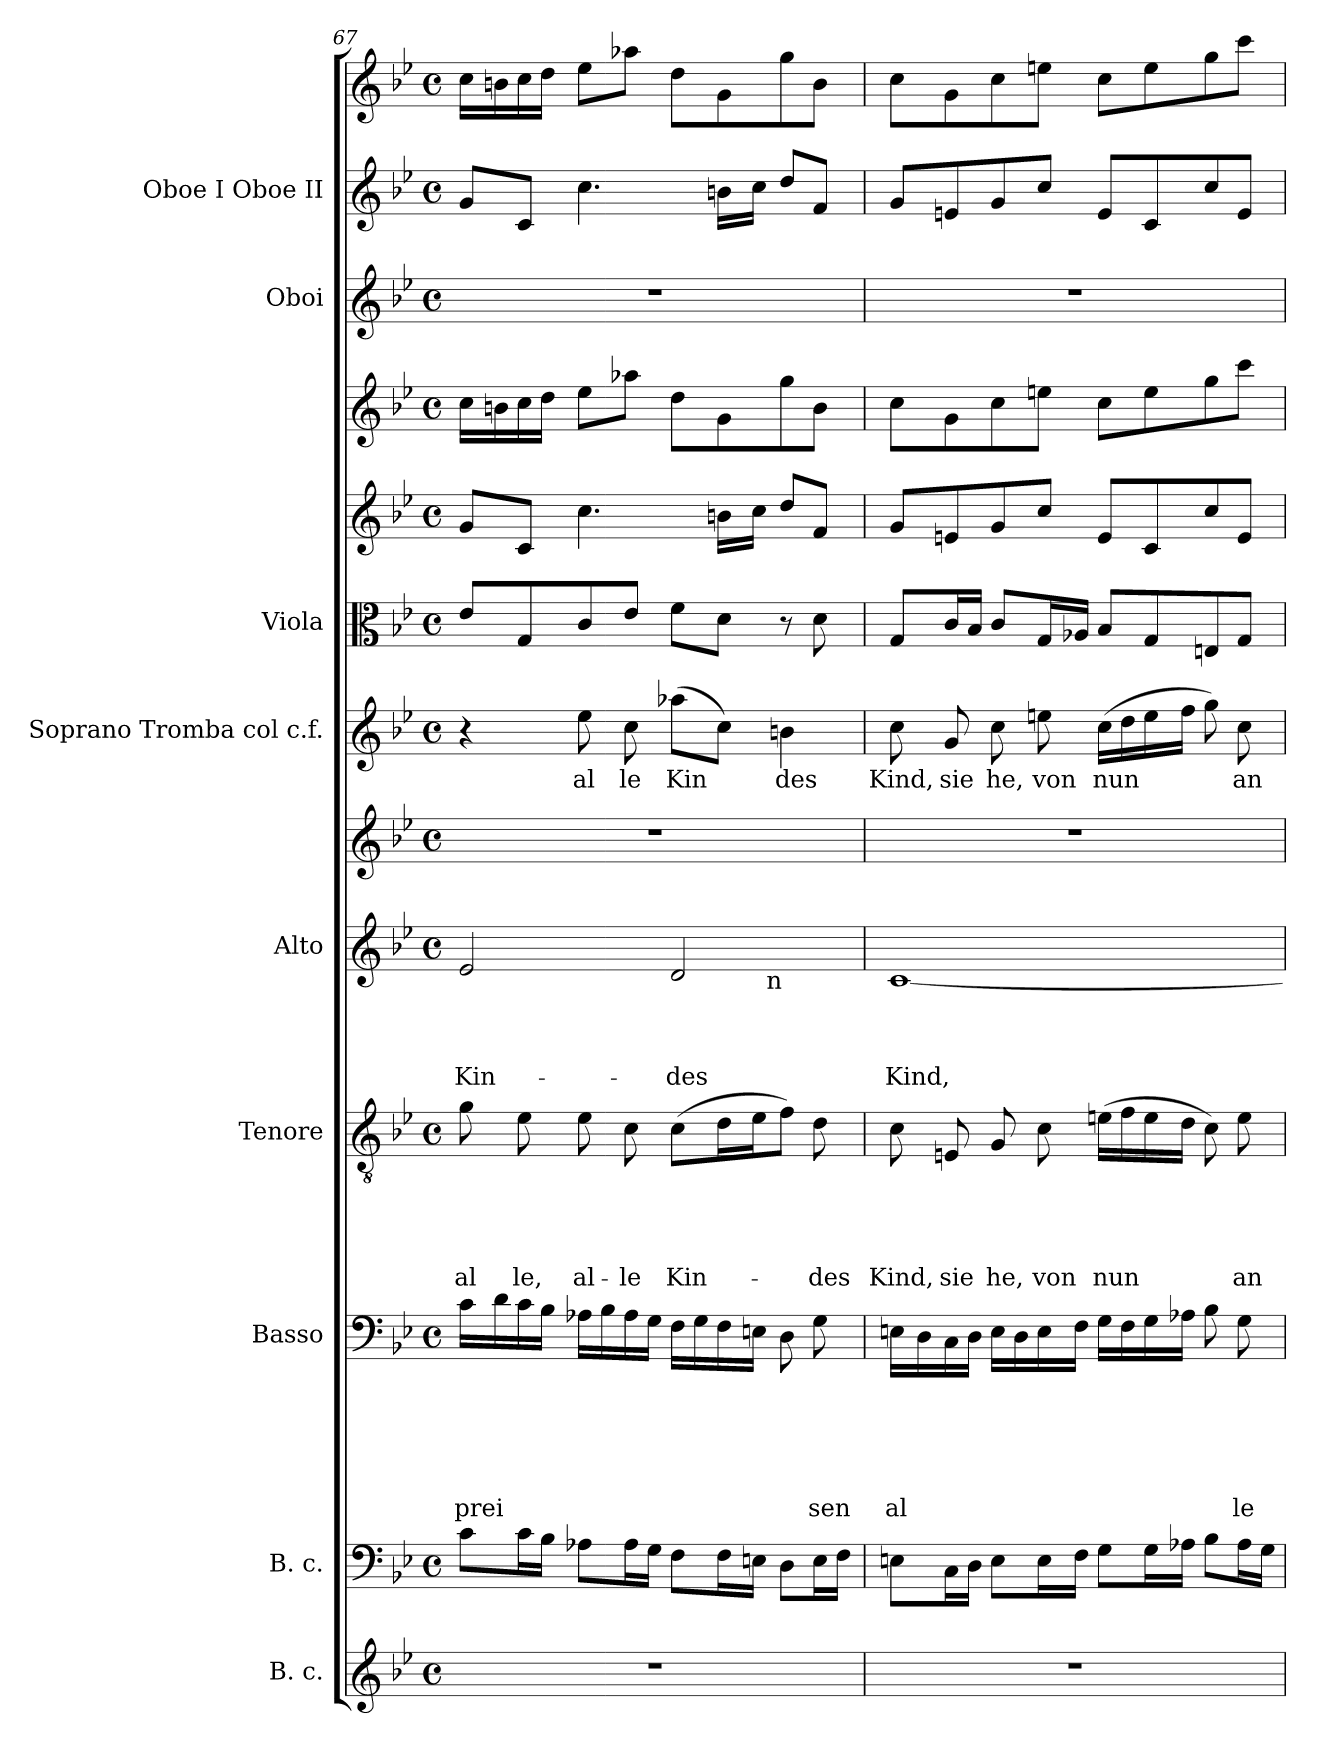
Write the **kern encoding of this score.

**kern	**kern	**kern	**text	**text	**text	**text	**text	**text	**kern	**text	**text	**text	**text	**text	**kern	**text	**text	**text	**text	**kern	**kern	**text	**kern	**kern	**kern	**kern	**kern	**kern
*part12	*part11	*part10	*part10	*part10	*part10	*part10	*part10	*part10	*part9	*part9	*part9	*part9	*part9	*part9	*part8	*part8	*part8	*part8	*part8	*part7	*part6	*part6	*part5	*part4	*part3	*part2	*part1	*part1
*staff13	*staff12	*staff11	*staff11	*staff11	*staff11	*staff11	*staff11	*staff11	*staff10	*staff10	*staff10	*staff10	*staff10	*staff10	*staff9	*staff9	*staff9	*staff9	*staff9	*staff8	*staff7	*staff7	*staff6	*staff5	*staff4	*staff3	*staff2	*staff1
*I"B. c.	*I"B. c.	*I"Basso	*	*	*	*	*	*	*I"Tenore	*	*	*	*	*	*I"Alto	*	*	*	*	*	*I"Soprano Tromba col c.f.	*	*I"Viola	*	*	*I"Oboi	*I"Oboe I Oboe II	*
*	*I'B. c.	*I'Basso	*	*	*	*	*	*	*I'Tenore	*	*	*	*	*	*I'Alto	*	*	*	*	*	*I'Soprano	*	*I'Viola	*	*	*	*I'Ob	*
*clefG2	*clefF4	*clefF4	*	*	*	*	*	*	*clefGv2	*	*	*	*	*	*clefG2	*	*	*	*	*clefG2	*clefG2	*	*clefC3	*clefG2	*clefG2	*clefG2	*clefG2	*clefG2
*k[b-e-]	*k[b-e-]	*k[b-e-]	*	*	*	*	*	*	*k[b-e-]	*	*	*	*	*	*k[b-e-]	*	*	*	*	*k[b-e-]	*k[b-e-]	*	*k[b-e-]	*k[b-e-]	*k[b-e-]	*k[b-e-]	*k[b-e-]	*k[b-e-]
*B-:	*B-:	*B-:	*	*	*	*	*	*	*B-:	*	*	*	*	*	*B-:	*	*	*	*	*B-:	*B-:	*	*B-:	*B-:	*B-:	*B-:	*B-:	*B-:
*M4/4	*M4/4	*M4/4	*	*	*	*	*	*	*M4/4	*	*	*	*	*	*M4/4	*	*	*	*	*M4/4	*M4/4	*	*M4/4	*M4/4	*M4/4	*M4/4	*M4/4	*M4/4
*met(c)	*met(c)	*met(c)	*	*	*	*	*	*	*met(c)	*	*	*	*	*	*met(c)	*	*	*	*	*met(c)	*met(c)	*	*met(c)	*met(c)	*met(c)	*met(c)	*met(c)	*met(c)
=67	=67	=67	=67	=67	=67	=67	=67	=67	=67	=67	=67	=67	=67	=67	=67	=67	=67	=67	=67	=67	=67	=67	=67	=67	=67	=67	=67	=67
!	!	!	!	!	!	!	!	!LO:LY:b	!	!	!	!	!	!LO:LY:b	!	!	!	!	!LO:LY:b	!	!	!	!	!	!	!	!	!
*	*	*	*	*	*	*	*	*	*	*	*	*	*	*	*^	*	*	*	*	*	*	*	*	*	*	*	*	*
1r	8c>\L	16c\LL	.	.	.	.	.	prei	8g\	.	.	.	.	al	2e-/	2ryy	.	.	.	Kin-	1r	4r	.	8e-/L	8g/L	16cc\LL	1r	8g/L	16cc\LL
.	.	16d\	.	.	.	.	.	.	.	.	.	.	.	.	.	.	.	.	.	.	.	.	.	.	.	16bn\	.	.	16bn\
!	!	!	!	!	!	!	!	!	!	!	!	!	!	!LO:LY:b	!	!	!	!	!	!	!	!	!	!	!	!	!	!	!
.	16c\L	16c\	.	.	.	.	.	.	8e-\	.	.	.	.	le,	.	.	.	.	.	.	.	.	.	8G/	8c/J	16cc\	.	8c/J	16cc\
.	16B-\JJ	16B-\JJ	.	.	.	.	.	.	.	.	.	.	.	.	.	.	.	.	.	.	.	.	.	.	.	16dd\JJ	.	.	16dd\JJ
!	!	!	!	!	!	!	!	!	!	!	!	!	!	!LO:LY:b	!	!	!	!	!	!	!	!	!LO:LY:b	!	!	!	!	!	!
.	8A-X>\L	16A-X\LL	.	.	.	.	.	.	8e-\	.	.	.	.	al-	.	.	.	.	.	.	.	8ee-\	al	8c/	4.cc\	8ee-\L	.	4.cc\	8ee-\L
.	.	16B-\	.	.	.	.	.	.	.	.	.	.	.	.	.	.	.	.	.	.	.	.	.	.	.	.	.	.	.
!	!	!	!	!	!	!	!	!	!	!	!	!	!	!LO:LY:b	!	!	!	!	!	!	!	!	!LO:LY:b	!	!	!	!	!	!
.	16A-\L	16A-\	.	.	.	.	.	.	8c\	.	.	.	.	-le	.	.	.	.	.	.	.	8cc\	le	8e-/J	.	8aa-X\J	.	.	8aa-X\J
.	16G\JJ	16G\JJ	.	.	.	.	.	.	.	.	.	.	.	.	.	.	.	.	.	.	.	.	.	.	.	.	.	.	.
!	!	!	!	!	!	!	!	!	!	!	!	!	!	!LO:LY:b	!	!	!	!	!	!LO:LY:b	!	!	!LO:LY:b	!	!	!	!	!	!
.	8F>\L	16F\LL	.	.	.	.	.	.	(>8c\L	.	.	.	.	Kin-	2d/	8..ryy	.	.	.	-des	.	(>8aa-X\L	Kin	8f\L	.	8dd\L	.	.	8dd\L
.	.	16G\	.	.	.	.	.	.	.	.	.	.	.	.	.	.	.	.	.	.	.	.	.	.	.	.	.	.	.
.	16F\L	16F\	.	.	.	.	.	.	16d\L	.	.	.	.	.	.	.	.	.	.	.	.	8cc\J)	.	8d\J	16bn\LL	8g\	.	16bn\LL	8g\
.	16En\JJ	16En\JJ	.	.	.	.	.	.	16e-\J	.	.	.	.	.	.	.	.	.	.	.	.	.	.	.	16cc\JJ	.	.	16cc\JJ	.
!	!	!	!	!	!	!	!	!	!	!	!	!	!	!	!	!LO:TX:b:t=n	!	!	!	!	!	!	!	!	!	!	!	!	!
.	.	.	.	.	.	.	.	.	.	.	.	.	.	.	.	4ryy	.	.	.	.	.	.	.	.	.	.	.	.	.
!	!	!	!	!	!	!	!	!	!	!	!	!	!	!	!	!	!	!	!	!	!	!	!LO:LY:b	!	!	!	!	!	!
.	8D>\L	8D\	.	.	.	.	.	.	8f\J)	.	.	.	.	.	.	.	.	.	.	.	.	4bn\	des	8r	8dd/L	8gg\	.	8dd/L	8gg\
!	!	!	!	!	!	!	!	!LO:LY:b	!	!	!	!	!	!LO:LY:b	!	!	!	!	!	!	!	!	!	!	!	!	!	!	!
.	16E\L	8G\	.	.	.	.	.	sen	8d\	.	.	.	.	-des	.	.	.	.	.	.	.	.	.	8d\	8f/J	8b\J	.	8f/J	8b\J
.	16F\JJ	.	.	.	.	.	.	.	.	.	.	.	.	.	.	.	.	.	.	.	.	.	.	.	.	.	.	.	.
.	.	.	.	.	.	.	.	.	.	.	.	.	.	.	.	32ryy	.	.	.	.	.	.	.	.	.	.	.	.	.
!!LO:LB:g=z
=68	=68	=68	=68	=68	=68	=68	=68	=68	=68	=68	=68	=68	=68	=68	=68	=68	=68	=68	=68	=68	=68	=68	=68	=68	=68	=68	=68	=68	=68
!	!	!	!	!	!	!	!	!LO:LY:b	!	!	!	!	!	!LO:LY:b	!	!	!	!	!	!LO:LY:b	!	!	!LO:LY:b	!	!	!	!	!	!
*	*	*	*	*	*	*	*	*	*	*	*	*	*	*	*v	*v	*	*	*	*	*	*	*	*	*	*	*	*	*
1r	8En>\L	16En\LL	.	.	.	.	.	al	8c\	.	.	.	.	Kind,	[<1c	.	.	.	Kind,	1r	8cc\	Kind,	8G/L	8g/L	8cc\L	1r	8g/L	8cc\L
.	.	16D\	.	.	.	.	.	.	.	.	.	.	.	.	.	.	.	.	.	.	.	.	.	.	.	.	.	.
!	!	!	!	!	!	!	!	!	!	!	!	!	!	!LO:LY:b	!	!	!	!	!	!	!	!LO:LY:b	!	!	!	!	!	!
.	16C\L	16C\	.	.	.	.	.	.	8En/	.	.	.	.	sie	.	.	.	.	.	.	8g/	sie	16c/L	8en/	8g\	.	8en/	8g\
.	16D\JJ	16D\JJ	.	.	.	.	.	.	.	.	.	.	.	.	.	.	.	.	.	.	.	.	16B-/JJ	.	.	.	.	.
!	!	!	!	!	!	!	!	!	!	!	!	!	!	!LO:LY:b	!	!	!	!	!	!	!	!LO:LY:b	!	!	!	!	!	!
.	8E>\L	16E\LL	.	.	.	.	.	.	8G/	.	.	.	.	he,	.	.	.	.	.	.	8cc\	he,	8c/L	8g/	8cc\	.	8g/	8cc\
.	.	16D\	.	.	.	.	.	.	.	.	.	.	.	.	.	.	.	.	.	.	.	.	.	.	.	.	.	.
!	!	!	!	!	!	!	!	!	!	!	!	!	!	!LO:LY:b	!	!	!	!	!	!	!	!LO:LY:b	!	!	!	!	!	!
.	16E\L	16E\	.	.	.	.	.	.	8c\	.	.	.	.	von	.	.	.	.	.	.	8een\	von	16G/L	8cc/J	8een\J	.	8cc/J	8een\J
.	16F\JJ	16F\JJ	.	.	.	.	.	.	.	.	.	.	.	.	.	.	.	.	.	.	.	.	16A-X/JJ	.	.	.	.	.
!	!	!	!	!	!	!	!	!	!	!	!	!	!	!LO:LY:b	!	!	!	!	!	!	!	!LO:LY:b	!	!	!	!	!	!
.	8G>\L	16G\LL	.	.	.	.	.	.	(>16en\LL	.	.	.	.	nun	.	.	.	.	.	.	(>16cc\LL	nun	8B-/L	8e/L	8cc\L	.	8e/L	8cc\L
.	.	16F\	.	.	.	.	.	.	16f\	.	.	.	.	.	.	.	.	.	.	.	16dd\	.	.	.	.	.	.	.
.	16G\L	16G\	.	.	.	.	.	.	16e\	.	.	.	.	.	.	.	.	.	.	.	16ee\	.	8G/	8c/	8ee\	.	8c/	8ee\
.	16A-X\JJ	16A-X\JJ	.	.	.	.	.	.	16d\JJ	.	.	.	.	.	.	.	.	.	.	.	16ff\JJ	.	.	.	.	.	.	.
.	8B->\L	8B-\	.	.	.	.	.	.	8c\)	.	.	.	.	.	.	.	.	.	.	.	8gg\)	.	8En/	8cc/	8gg\	.	8cc/	8gg\
!	!	!	!	!	!	!	!	!LO:LY:b	!	!	!	!	!	!LO:LY:b	!	!	!	!	!	!	!	!LO:LY:b	!	!	!	!	!	!
.	16A-\L	8G\	.	.	.	.	.	le	8e\	.	.	.	.	an	.	.	.	.	.	.	8cc\	an	8G/J	8e/J	8ccc\J	.	8e/J	8ccc\J
.	16G\JJ	.	.	.	.	.	.	.	.	.	.	.	.	.	.	.	.	.	.	.	.	.	.	.	.	.	.	.
=	=	=	=	=	=	=	=	=	=	=	=	=	=	=	=	=	=	=	=	=	=	=	=	=	=	=	=	=
*-	*-	*-	*-	*-	*-	*-	*-	*-	*-	*-	*-	*-	*-	*-	*-	*-	*-	*-	*-	*-	*-	*-	*-	*-	*-	*-	*-	*-
